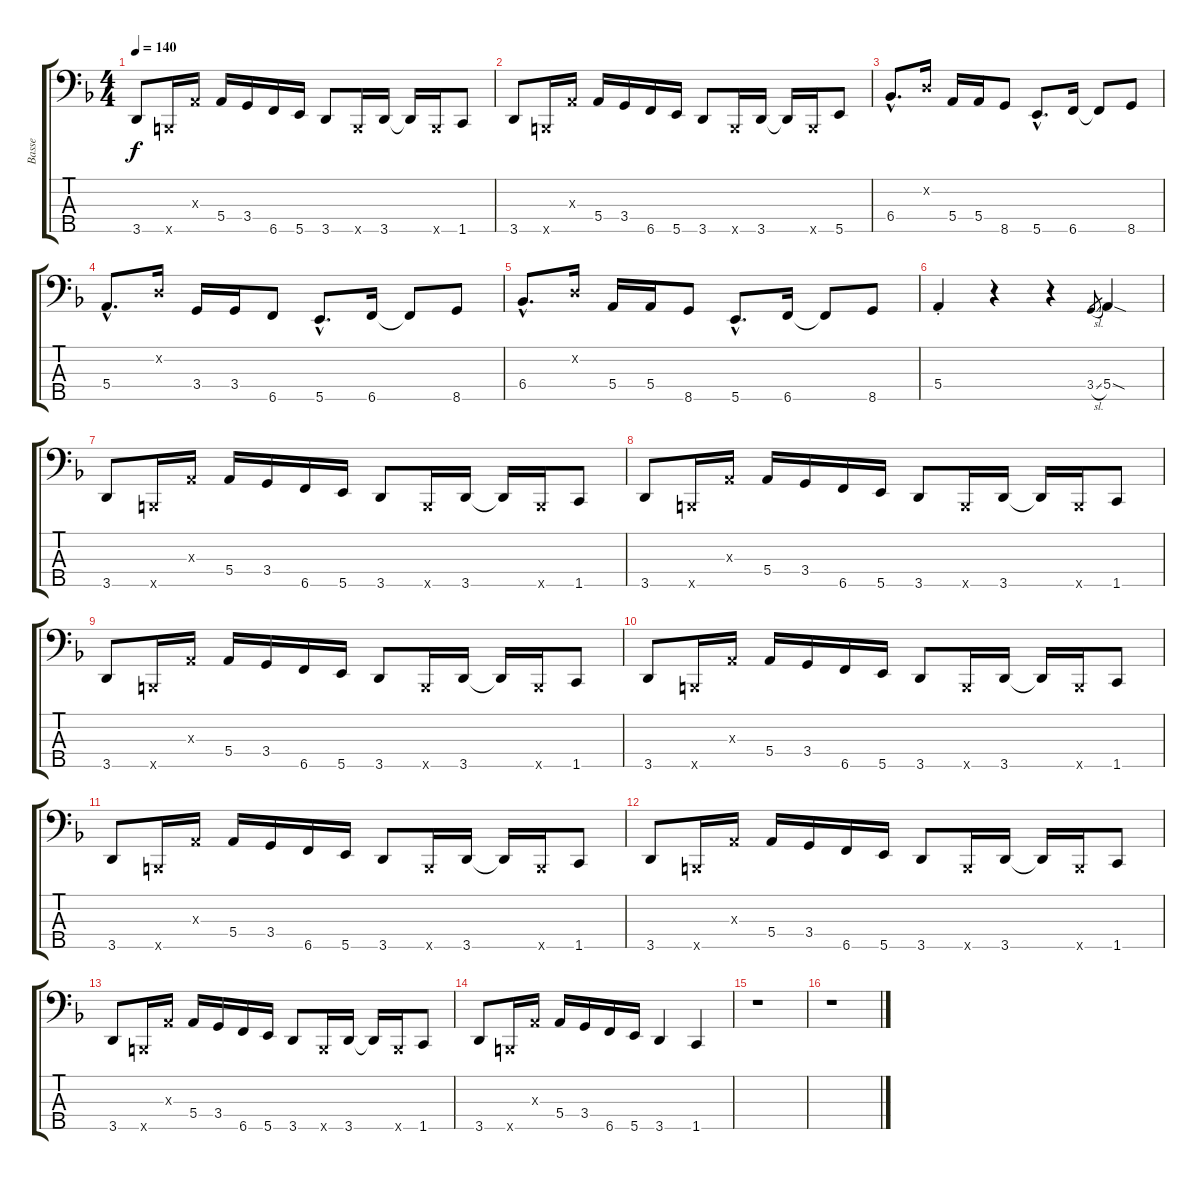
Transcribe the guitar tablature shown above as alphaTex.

\track ("Basse" "Basse") {instrument electricbasspick}
\staff {score tabs}
\tuning (G2 D2 A1 E1 B0) {hide}
\ts (4 4)
\tempo 140
\clef f4
\ks f
3.5.8{dy f} 0.5{x}.16 0.3{x}.16 5.4.16 3.4.16 6.5.16 5.5.16 3.5.8 0.5{x}.16 3.5.16 3.5{t}.16 0.5{x}.16 1.5.8 |
3.5.8 0.5{x}.16 0.3{x}.16 5.4.16 3.4.16 6.5.16 5.5.16 3.5.8 0.5{x}.16 3.5.16 3.5{t}.16 0.5{x}.16 5.5.8 |
6.4{hac}.8{d} 0.2{x}.16 5.4.16 5.4.16 8.5.8 5.5{hac}.8{d} 6.5.16 6.5{t}.8 8.5.8 |
5.4{hac}.8{d} 0.2{x}.16 3.4.16 3.4.16 6.5.8 5.5{hac}.8{d} 6.5.16 6.5{t}.8 8.5.8 |
6.4{hac}.8{d} 0.2{x}.16 5.4.16 5.4.16 8.5.8 5.5{hac}.8{d} 6.5.16 6.5{t}.8 8.5.8 |
5.4{st}.4 r.4 r.4 3.4{sl}.8{gr} 5.4{sod}.4 |
3.5.8 0.5{x}.16 0.3{x}.16 5.4.16 3.4.16 6.5.16 5.5.16 3.5.8 0.5{x}.16 3.5.16 3.5{t}.16 0.5{x}.16 1.5.8 |
3.5.8 0.5{x}.16 0.3{x}.16 5.4.16 3.4.16 6.5.16 5.5.16 3.5.8 0.5{x}.16 3.5.16 3.5{t}.16 0.5{x}.16 1.5.8 |
3.5.8 0.5{x}.16 0.3{x}.16 5.4.16 3.4.16 6.5.16 5.5.16 3.5.8 0.5{x}.16 3.5.16 3.5{t}.16 0.5{x}.16 1.5.8 |
3.5.8 0.5{x}.16 0.3{x}.16 5.4.16 3.4.16 6.5.16 5.5.16 3.5.8 0.5{x}.16 3.5.16 3.5{t}.16 0.5{x}.16 1.5.8 |
3.5.8 0.5{x}.16 0.3{x}.16 5.4.16 3.4.16 6.5.16 5.5.16 3.5.8 0.5{x}.16 3.5.16 3.5{t}.16 0.5{x}.16 1.5.8 |
3.5.8 0.5{x}.16 0.3{x}.16 5.4.16 3.4.16 6.5.16 5.5.16 3.5.8 0.5{x}.16 3.5.16 3.5{t}.16 0.5{x}.16 1.5.8 |
3.5.8 0.5{x}.16 0.3{x}.16 5.4.16 3.4.16 6.5.16 5.5.16 3.5.8 0.5{x}.16 3.5.16 3.5{t}.16 0.5{x}.16 1.5.8 |
3.5.8 0.5{x}.16 0.3{x}.16 5.4.16 3.4.16 6.5.16 5.5.16 3.5.4 1.5.4 |
r.1 |
r.1
